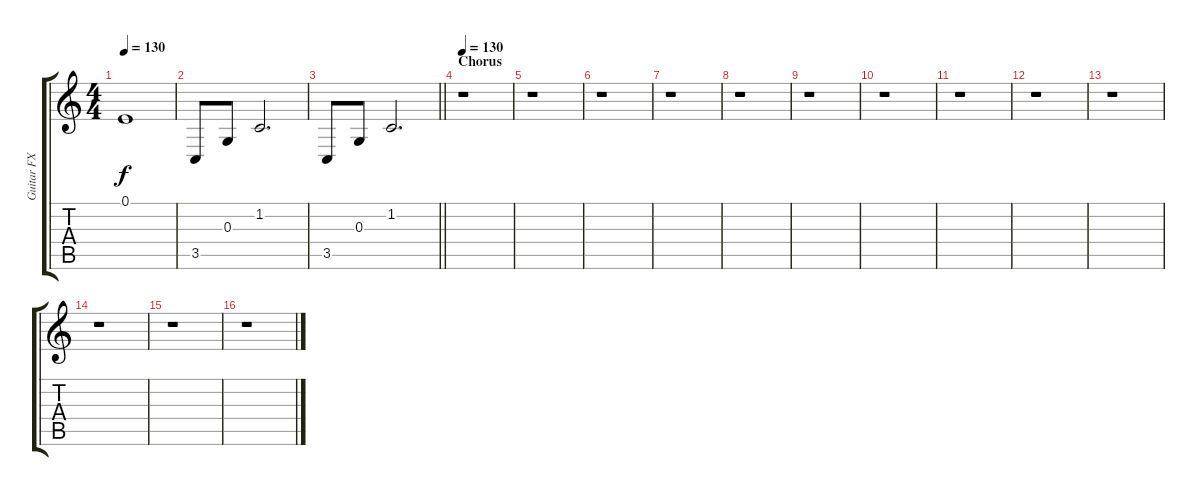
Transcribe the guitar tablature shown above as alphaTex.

\track ("Guitar FX" "Guitar FX") {instrument fx1rain}
\staff {score tabs}
\tuning (E4 B3 G3 D3 A2 E2) {hide}
\ts (4 4)
\tempo 130
\clef g2
\ks c
0.1{t}.1{dy f} |
3.5.8 0.3.8 1.2.2{d} |
\barLineRight lightlight
3.5.8 0.3.8 1.2.2{d} |
\section ("" "Chorus")
\tempo 130
r.1 |
r.1 |
r.1 |
r.1 |
r.1 |
r.1 |
r.1 |
r.1 |
r.1 |
r.1 |
r.1 |
r.1 |
r.1
